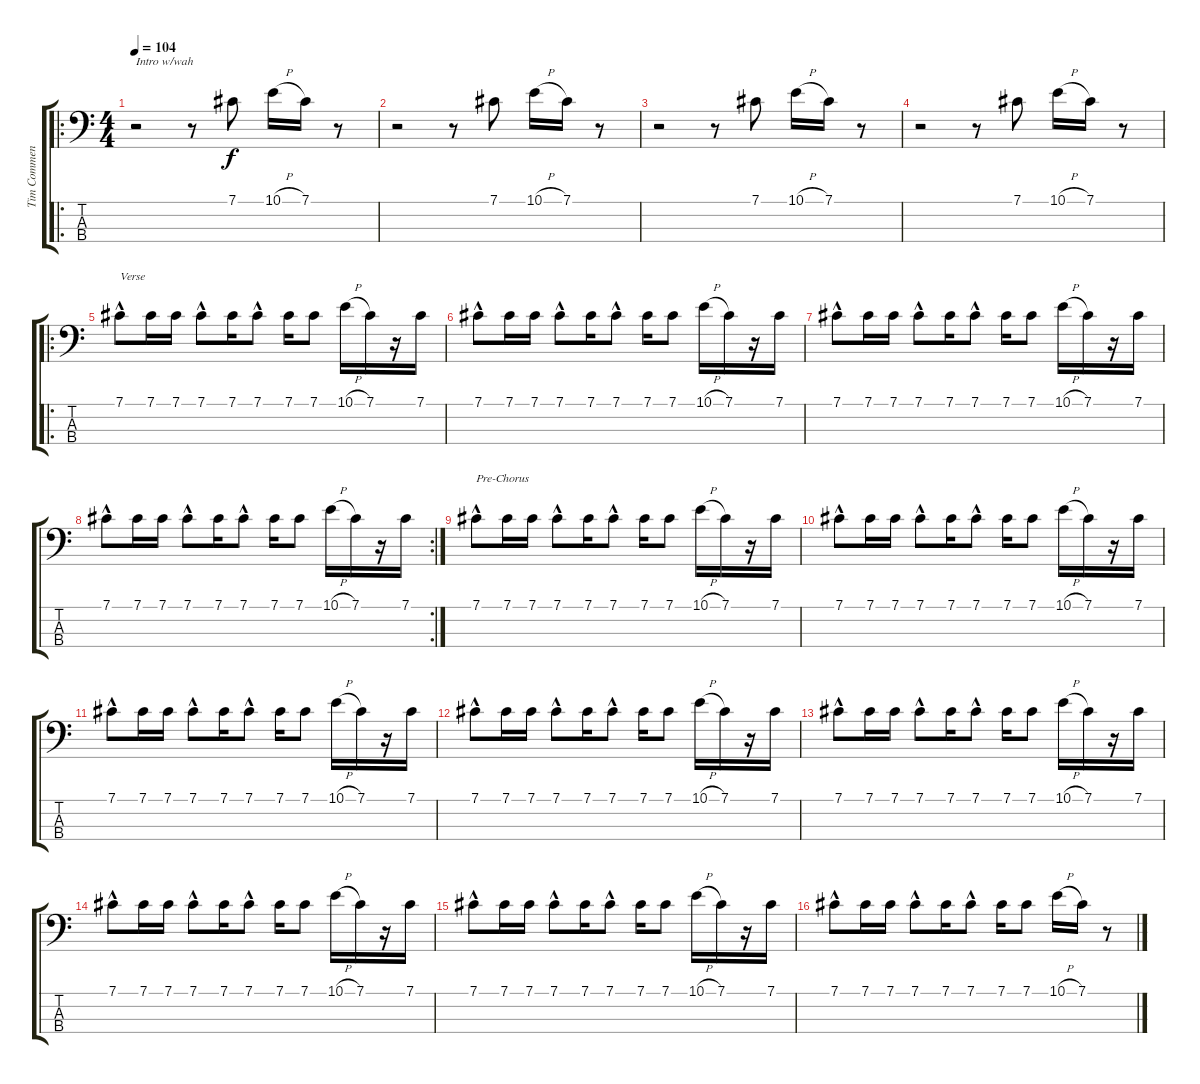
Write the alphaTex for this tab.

\track ("Tim Commenford" "Tim Commen") {instrument electricbassfinger}
\staff {score tabs}
\tuning (Gb2 Db2 Ab1 Eb1) {hide}
\ro
\ts (4 4)
\tempo 104
\clef f4
\ks c
r.2{txt "Intro w/wah" dy f instrument electricbassfinger} r.8 7.1.8 10.1{h}.16 7.1.16 r.8 |
r.2 r.8 7.1.8 10.1{h}.16 7.1.16 r.8 |
r.2 r.8 7.1.8 10.1{h}.16 7.1.16 r.8 |
r.2 r.8 7.1.8 10.1{h}.16 7.1.16 r.8 |
\ro
7.1{hac}.8{txt "Verse"} 7.1.16 7.1.16 7.1{hac}.8 7.1.16 7.1{hac}.8 7.1.16 7.1.8 10.1{h}.16 7.1.16 r.16 7.1.16 |
7.1{hac}.8 7.1.16 7.1.16 7.1{hac}.8 7.1.16 7.1{hac}.8 7.1.16 7.1.8 10.1{h}.16 7.1.16 r.16 7.1.16 |
7.1{hac}.8 7.1.16 7.1.16 7.1{hac}.8 7.1.16 7.1{hac}.8 7.1.16 7.1.8 10.1{h}.16 7.1.16 r.16 7.1.16 |
\rc 2
7.1{hac}.8 7.1.16 7.1.16 7.1{hac}.8 7.1.16 7.1{hac}.8 7.1.16 7.1.8 10.1{h}.16 7.1.16 r.16 7.1.16 |
7.1{hac}.8{txt "Pre-Chorus"} 7.1.16 7.1.16 7.1{hac}.8 7.1.16 7.1{hac}.8 7.1.16 7.1.8 10.1{h}.16 7.1.16 r.16 7.1.16 |
7.1{hac}.8 7.1.16 7.1.16 7.1{hac}.8 7.1.16 7.1{hac}.8 7.1.16 7.1.8 10.1{h}.16 7.1.16 r.16 7.1.16 |
7.1{hac}.8 7.1.16 7.1.16 7.1{hac}.8 7.1.16 7.1{hac}.8 7.1.16 7.1.8 10.1{h}.16 7.1.16 r.16 7.1.16 |
7.1{hac}.8 7.1.16 7.1.16 7.1{hac}.8 7.1.16 7.1{hac}.8 7.1.16 7.1.8 10.1{h}.16 7.1.16 r.16 7.1.16 |
7.1{hac}.8 7.1.16 7.1.16 7.1{hac}.8 7.1.16 7.1{hac}.8 7.1.16 7.1.8 10.1{h}.16 7.1.16 r.16 7.1.16 |
7.1{hac}.8 7.1.16 7.1.16 7.1{hac}.8 7.1.16 7.1{hac}.8 7.1.16 7.1.8 10.1{h}.16 7.1.16 r.16 7.1.16 |
7.1{hac}.8 7.1.16 7.1.16 7.1{hac}.8 7.1.16 7.1{hac}.8 7.1.16 7.1.8 10.1{h}.16 7.1.16 r.16 7.1.16 |
7.1{hac}.8 7.1.16 7.1.16 7.1{hac}.8 7.1.16 7.1{hac}.8 7.1.16 7.1.8 10.1{h}.16 7.1.16 r.8
